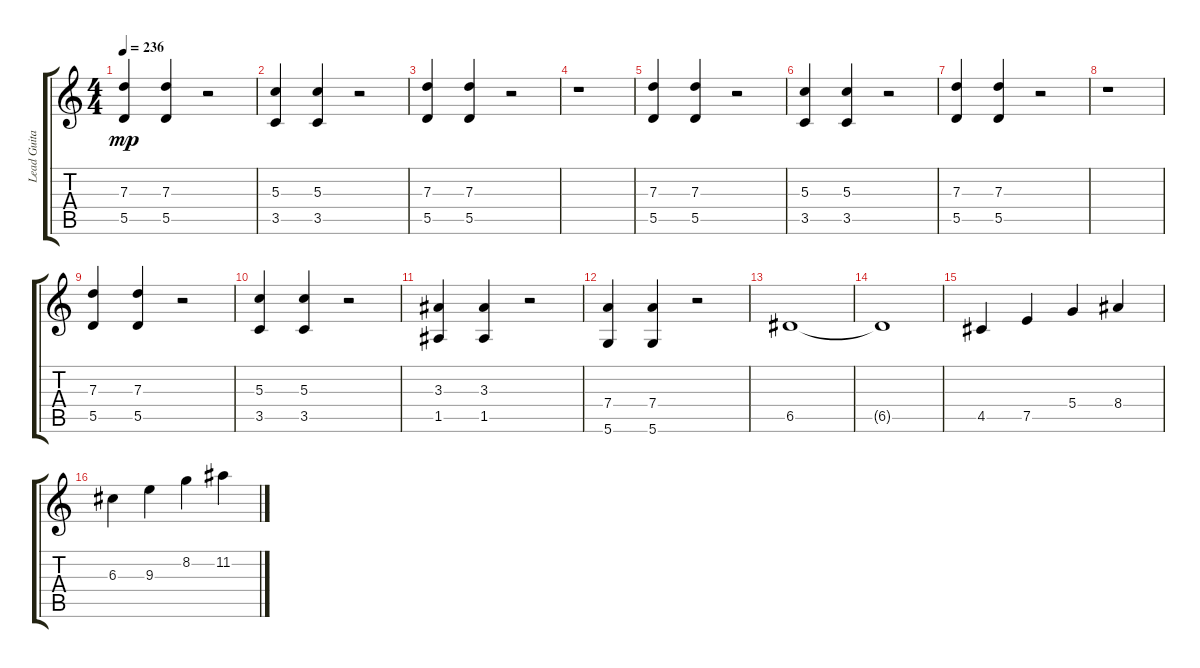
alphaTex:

\track ("Lead Guitar" "Lead Guita") {instrument overdrivenguitar}
\staff {score tabs}
\tuning (E4 B3 G3 D3 A2 D2) {hide}
\ts (4 4)
\tempo 236
\clef g2
\ks c
(7.3 5.5).4{dy mp} (7.3 5.5).4 r.2 |
(5.3 3.5).4 (5.3 3.5).4 r.2 |
(7.3 5.5).4 (7.3 5.5).4 r.2 |
r.1 |
(7.3 5.5).4 (7.3 5.5).4 r.2 |
(5.3 3.5).4 (5.3 3.5).4 r.2 |
(7.3 5.5).4 (7.3 5.5).4 r.2 |
r.1 |
(7.3 5.5).4 (7.3 5.5).4 r.2 |
(5.3 3.5).4 (5.3 3.5).4 r.2 |
(3.3 1.5).4 (3.3 1.5).4 r.2 |
(7.4 5.6).4 (7.4 5.6).4 r.2 |
6.5.1 |
6.5{t}.1 |
4.5.4 7.5.4 5.4.4 8.4.4 |
6.3.4 9.3.4 8.2.4 11.2.4
